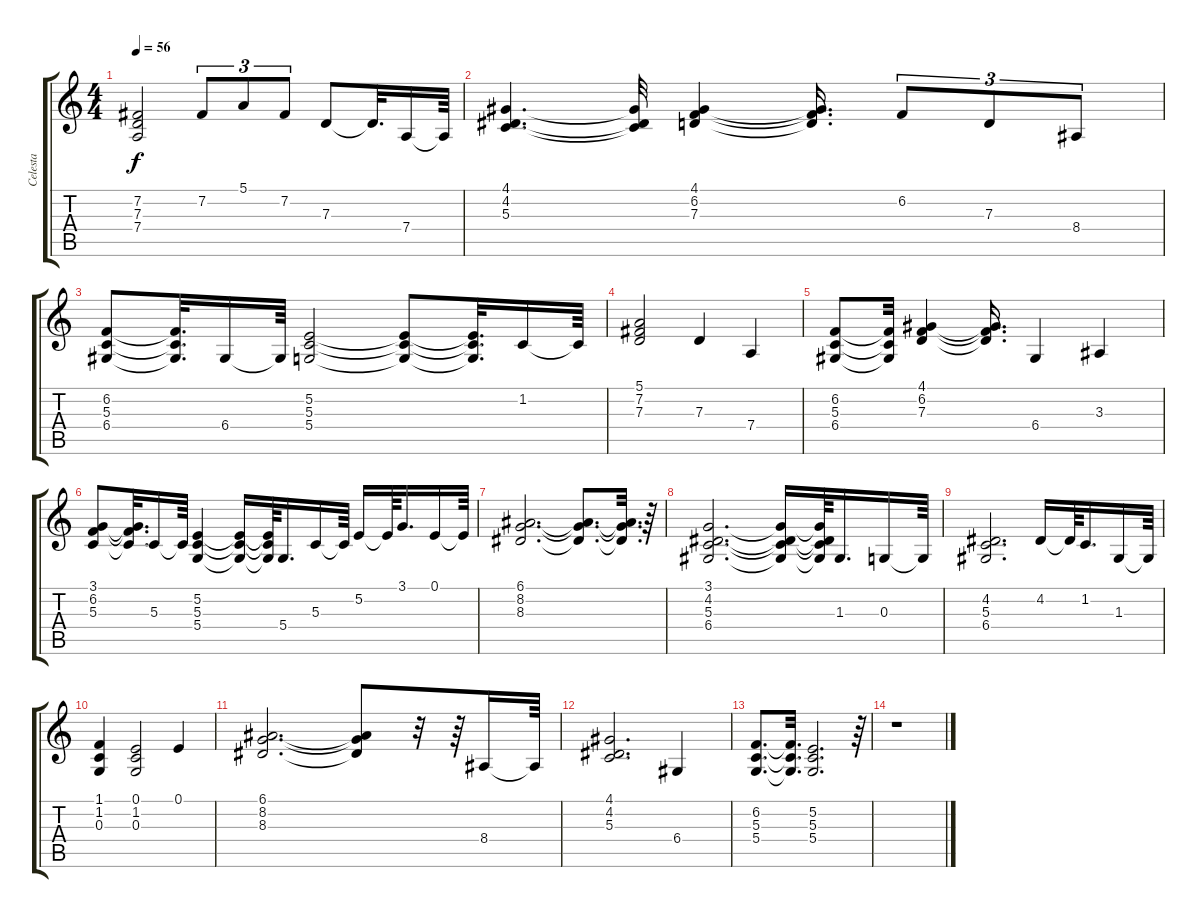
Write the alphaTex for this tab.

\track ("Celesta" "Celesta") {instrument rockorgan}
\staff {score tabs}
\tuning (E4 B3 G3 D3 A2 E2) {hide}
\ts (4 4)
\tempo 56
\clef g2
\ks c
(7.2 7.3 7.4).2{dy f} 7.2.8{tu (3 2)} 5.1.8{tu (3 2)} 7.2.8{tu (3 2)} 7.3.8 7.3{t}.32{d} 7.4.16 7.4{t}.64 |
(4.1 4.2 5.3).4{d} (4.1{t} 4.2{t} 5.3{t}).32 (4.1 6.2 7.3).4 (4.1{t} 6.2{t} 7.3{t}).16{d} 6.2.8{tu (3 2)} 7.3.8{tu (3 2)} 8.4.8{tu (3 2)} |
(6.2 5.3 6.4).8 (6.2{t} 5.3{t} 6.4{t}).32{d} 6.4.16 6.4{t}.64 (5.2 5.3 5.4).2 (5.2{t} 5.3{t} 5.4{t}).8 (5.2{t} 5.3{t} 5.4{t}).32{d} 1.2.16 1.2{t}.64 |
(5.1 7.2 7.3).2 7.3.4 7.4.4 |
(6.2 5.3 6.4).8 (6.2{t} 5.3{t} 6.4{t}).32 (4.1 6.2 7.3).4 (4.1{t} 6.2{t} 7.3{t}).16{d} 6.4.4 3.3.4 |
(3.1 6.2 5.3).8 (3.1{t} 6.2{t} 5.3{t}).32{d} 5.3.16 5.3{t}.64 (5.2 5.3 5.4).4 (5.2{t} 5.3{t} 5.4{t}).16 (5.2{t} 5.3{t} 5.4{t}).64 5.4.16{d} 5.3.16 5.3{t}.64 5.2.16 5.2{t}.64 3.1.16{d} 0.1.16 0.1{t}.64 |
(6.1 8.2 8.3).2{d} (6.1{t} 8.2{t} 8.3{t}).8{d} (6.1{t} 8.2{t} 8.3{t}).32{d} r.64 |
(3.1 4.2 5.3 6.4).2{d} (3.1{t} 4.2{t} 5.3{t} 6.4{t}).16 (3.1{t} 4.2{t} 5.3{t} 6.4{t}).64 1.3.16{d} 0.3.16 0.3{t}.64 |
(4.2 5.3 6.4).2{d} 4.2.16 4.2{t}.64 1.2.16{d} 1.3.16 1.3{t}.64 |
(1.1 1.2 0.3).4 (0.1 1.2 0.3).2 0.1.4 |
(6.1 8.2 8.3).2{d} (6.1{t} 8.2{t} 8.3{t}).8 r.32 r.64 8.4.16 8.4{t}.64 |
(4.1 4.2 5.3).2{d} 6.4.4 |
(6.2 5.3 5.4).8{d} (6.2{t} 5.3{t} 5.4{t}).32{d} (5.2 5.3 5.4).2{d} r.64 |
r.1
